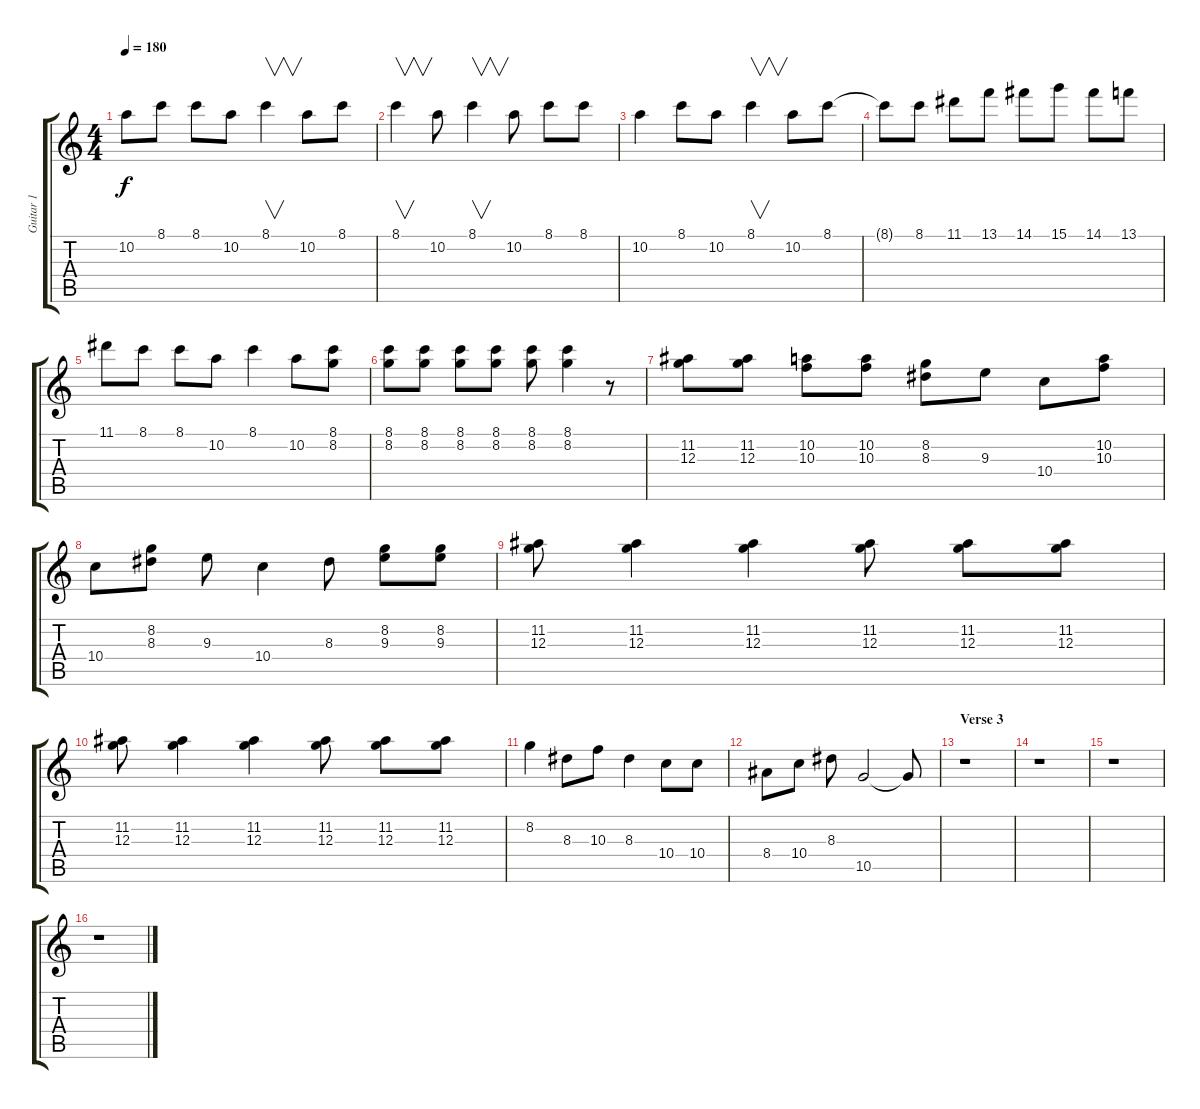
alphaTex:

\track ("Guitar 1" "Guitar 1") {instrument distortionguitar}
\staff {score tabs}
\tuning (E4 B3 G3 D3 A2 E2) {hide}
\ts (4 4)
\tempo 180
\clef g2
\ks c
10.2.8{dy f} 8.1.8 8.1.8 10.2.8 8.1.4{v} 10.2.8 8.1.8 |
8.1.4{v} 10.2.8 8.1.4{v} 10.2.8 8.1.8 8.1.8 |
10.2.4 8.1.8 10.2.8 8.1.4{v} 10.2.8 8.1.8 |
8.1{t}.8 8.1.8 11.1.8 13.1.8 14.1.8 15.1.8 14.1.8 13.1.8 |
11.1.8 8.1.8 8.1.8 10.2.8 8.1.4 10.2.8 (8.1 8.2).8 |
(8.1 8.2).8 (8.1 8.2).8 (8.1 8.2).8 (8.1 8.2).8 (8.1 8.2).8 (8.1 8.2).4 r.8 |
(11.2 12.3).8 (11.2 12.3).8 (10.2 10.3).8 (10.2 10.3).8 (8.2 8.3).8 9.3.8 10.4.8 (10.2 10.3).8 |
10.4.8 (8.2 8.3).8 9.3.8 10.4.4 8.3.8 (8.2 9.3).8 (8.2 9.3).8 |
(11.2 12.3).8 (11.2 12.3).4 (11.2 12.3).4 (11.2 12.3).8 (11.2 12.3).8 (11.2 12.3).8 |
(11.2 12.3).8 (11.2 12.3).4 (11.2 12.3).4 (11.2 12.3).8 (11.2 12.3).8 (11.2 12.3).8 |
8.2.4 8.3.8 10.3.8 8.3.4 10.4.8 10.4.8 |
8.4.8 10.4.8 8.3.8 10.5.2 10.5{t}.8 |
\section ("" "Verse 3")
r.1 |
r.1 |
r.1 |
r.1
